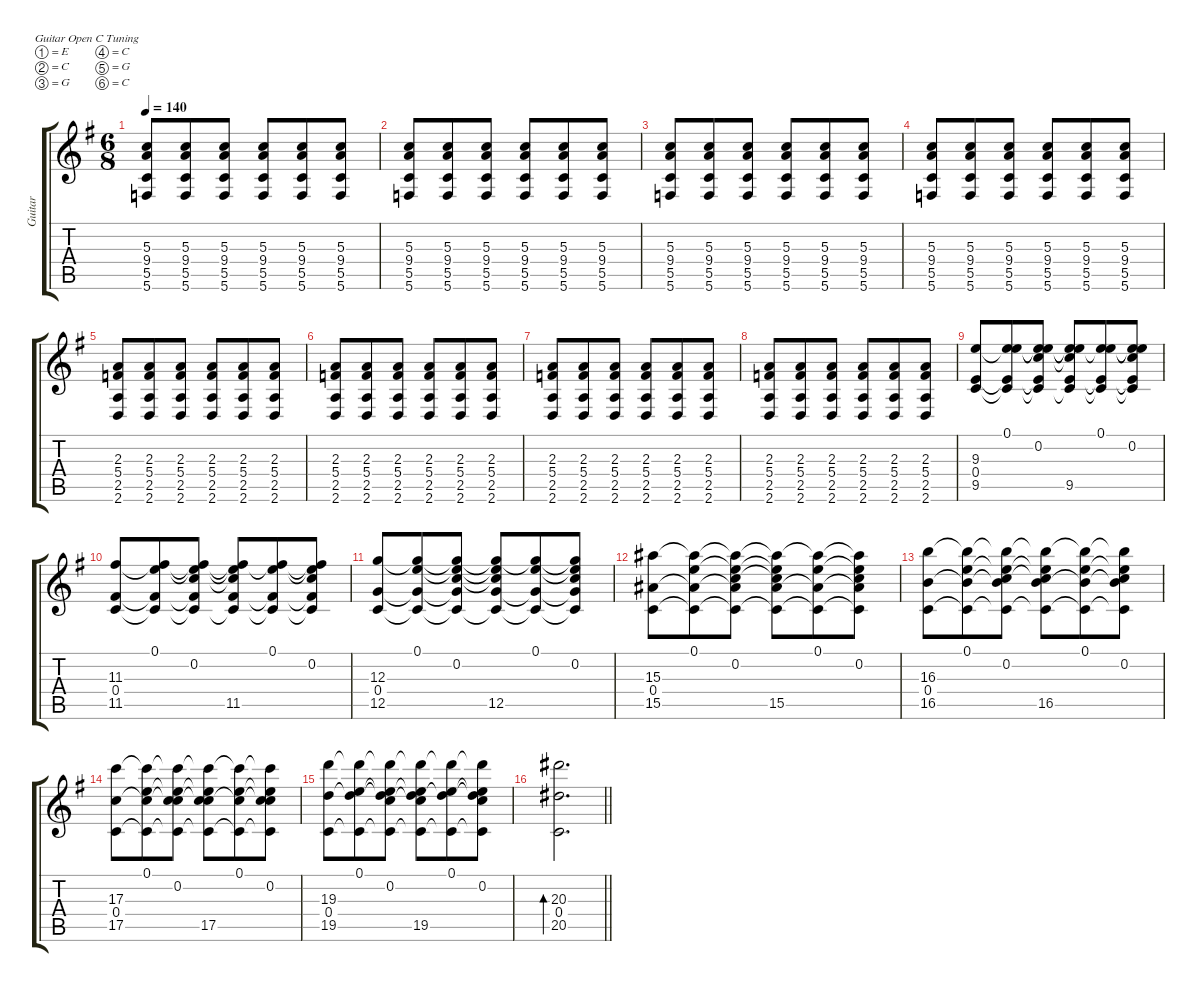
\defaultSystemsLayout 8
\hideDynamics
\bracketExtendMode groupsimilarinstruments
\firstSystemTrackNameMode fullname
\otherSystemsTrackNameOrientation horizontal
\track ("Guitar" "s.guit.") {instrument acousticguitarsteel}
\staff {score tabs}
\tuning (E4 C4 G3 C3 G2 C2)
\ts (6 8)
\tempo 140
\clef g2
\ks g
(5.3{acc forcenatural} 9.4{acc forcenatural} 5.5{acc forcenatural} 5.6{acc forcenatural}).8{dy f beam Up} (5.3{acc forcenatural} 9.4{acc forcenatural} 5.5{acc forcenatural} 5.6{acc forcenatural}).8{dy p beam Up} (5.3{acc forcenatural} 9.4{acc forcenatural} 5.5{acc forcenatural} 5.6{acc forcenatural}).8{beam Up} (5.3{acc forcenatural} 9.4{acc forcenatural} 5.5{acc forcenatural} 5.6{acc forcenatural}).8{beam Up} (5.3{acc forcenatural} 9.4{acc forcenatural} 5.5{acc forcenatural} 5.6{acc forcenatural}).8{dy f beam Up} (5.3{acc forcenatural} 9.4{acc forcenatural} 5.5{acc forcenatural} 5.6{acc forcenatural}).8{dy p beam Up} |
(5.3{acc forcenatural} 9.4{acc forcenatural} 5.5{acc forcenatural} 5.6{acc forcenatural}).8{dy f beam Up} (5.3{acc forcenatural} 9.4{acc forcenatural} 5.5{acc forcenatural} 5.6{acc forcenatural}).8{dy p beam Up} (5.3{acc forcenatural} 9.4{acc forcenatural} 5.5{acc forcenatural} 5.6{acc forcenatural}).8{beam Up} (5.3{acc forcenatural} 9.4{acc forcenatural} 5.5{acc forcenatural} 5.6{acc forcenatural}).8{beam Up} (5.3{acc forcenatural} 9.4{acc forcenatural} 5.5{acc forcenatural} 5.6{acc forcenatural}).8{dy f beam Up} (5.3{acc forcenatural} 9.4{acc forcenatural} 5.5{acc forcenatural} 5.6{acc forcenatural}).8{dy p beam Up} |
(5.3{acc forcenatural} 9.4{acc forcenatural} 5.5{acc forcenatural} 5.6{acc forcenatural}).8{dy f beam Up} (5.3{acc forcenatural} 9.4{acc forcenatural} 5.5{acc forcenatural} 5.6{acc forcenatural}).8{dy p beam Up} (5.3{acc forcenatural} 9.4{acc forcenatural} 5.5{acc forcenatural} 5.6{acc forcenatural}).8{beam Up} (5.3{acc forcenatural} 9.4{acc forcenatural} 5.5{acc forcenatural} 5.6{acc forcenatural}).8{beam Up} (5.3{acc forcenatural} 9.4{acc forcenatural} 5.5{acc forcenatural} 5.6{acc forcenatural}).8{dy f beam Up} (5.3{acc forcenatural} 9.4{acc forcenatural} 5.5{acc forcenatural} 5.6{acc forcenatural}).8{dy p beam Up} |
(5.3{acc forcenatural} 9.4{acc forcenatural} 5.5{acc forcenatural} 5.6{acc forcenatural}).8{dy f beam Up} (5.3{acc forcenatural} 9.4{acc forcenatural} 5.5{acc forcenatural} 5.6{acc forcenatural}).8{dy p beam Up} (5.3{acc forcenatural} 9.4{acc forcenatural} 5.5{acc forcenatural} 5.6{acc forcenatural}).8{beam Up} (5.3{acc forcenatural} 9.4{acc forcenatural} 5.5{acc forcenatural} 5.6{acc forcenatural}).8{beam Up} (5.3{acc forcenatural} 9.4{acc forcenatural} 5.5{acc forcenatural} 5.6{acc forcenatural}).8{dy f beam Up} (5.3{acc forcenatural} 9.4{acc forcenatural} 5.5{acc forcenatural} 5.6{acc forcenatural}).8{dy p beam Up} |
(2.3{acc forcenatural} 5.4{acc forcenatural} 2.5{acc forcenatural} 2.6{acc forcenatural}).8{dy f beam Up} (2.3{acc forcenatural} 5.4{acc forcenatural} 2.5{acc forcenatural} 2.6{acc forcenatural}).8{dy p beam Up} (2.3{acc forcenatural} 5.4{acc forcenatural} 2.5{acc forcenatural} 2.6{acc forcenatural}).8{beam Up} (2.3{acc forcenatural} 5.4{acc forcenatural} 2.5{acc forcenatural} 2.6{acc forcenatural}).8{beam Up} (2.3{acc forcenatural} 5.4{acc forcenatural} 2.5{acc forcenatural} 2.6{acc forcenatural}).8{dy f beam Up} (2.3{acc forcenatural} 5.4{acc forcenatural} 2.5{acc forcenatural} 2.6{acc forcenatural}).8{dy p beam Up} |
(2.3{acc forcenatural} 5.4{acc forcenatural} 2.5{acc forcenatural} 2.6{acc forcenatural}).8{dy f beam Up} (2.3{acc forcenatural} 5.4{acc forcenatural} 2.5{acc forcenatural} 2.6{acc forcenatural}).8{dy p beam Up} (2.3{acc forcenatural} 5.4{acc forcenatural} 2.5{acc forcenatural} 2.6{acc forcenatural}).8{beam Up} (2.3{acc forcenatural} 5.4{acc forcenatural} 2.5{acc forcenatural} 2.6{acc forcenatural}).8{beam Up} (2.3{acc forcenatural} 5.4{acc forcenatural} 2.5{acc forcenatural} 2.6{acc forcenatural}).8{dy f beam Up} (2.3{acc forcenatural} 5.4{acc forcenatural} 2.5{acc forcenatural} 2.6{acc forcenatural}).8{dy p beam Up} |
(2.3{acc forcenatural} 5.4{acc forcenatural} 2.5{acc forcenatural} 2.6{acc forcenatural}).8{dy f beam Up} (2.3{acc forcenatural} 5.4{acc forcenatural} 2.5{acc forcenatural} 2.6{acc forcenatural}).8{dy p beam Up} (2.3{acc forcenatural} 5.4{acc forcenatural} 2.5{acc forcenatural} 2.6{acc forcenatural}).8{beam Up} (2.3{acc forcenatural} 5.4{acc forcenatural} 2.5{acc forcenatural} 2.6{acc forcenatural}).8{beam Up} (2.3{acc forcenatural} 5.4{acc forcenatural} 2.5{acc forcenatural} 2.6{acc forcenatural}).8{dy f beam Up} (2.3{acc forcenatural} 5.4{acc forcenatural} 2.5{acc forcenatural} 2.6{acc forcenatural}).8{dy p beam Up} |
(2.3{acc forcenatural} 5.4{acc forcenatural} 2.5{acc forcenatural} 2.6{acc forcenatural}).8{dy f beam Up} (2.3{acc forcenatural} 5.4{acc forcenatural} 2.5{acc forcenatural} 2.6{acc forcenatural}).8{dy p beam Up} (2.3{acc forcenatural} 5.4{acc forcenatural} 2.5{acc forcenatural} 2.6{acc forcenatural}).8{beam Up} (2.3{acc forcenatural} 5.4{acc forcenatural} 2.5{acc forcenatural} 2.6{acc forcenatural}).8{beam Up} (2.3{acc forcenatural} 5.4{acc forcenatural} 2.5{acc forcenatural} 2.6{acc forcenatural}).8{dy f beam Up} (2.3{acc forcenatural} 5.4{acc forcenatural} 2.5{acc forcenatural} 2.6{acc forcenatural}).8{dy p beam Up} |
(9.3{acc forcenatural} 0.4{acc forcenatural} 9.5{acc forcenatural}).8{dy f beam Up} (0.1{acc forcenatural} 9.3{t acc forcenatural} 0.4{t acc forcenatural} 9.5{t acc forcenatural}).8{beam Up} (0.1{t acc forcenatural} 0.2{acc forcenatural} 9.3{t acc forcenatural} 0.4{t acc forcenatural} 9.5{t acc forcenatural}).8{beam Up} (0.1{t acc forcenatural} 0.2{t acc forcenatural} 9.3{t acc forcenatural} 0.4{t acc forcenatural} 9.5{acc forcenatural}).8{beam Up} (0.1{acc forcenatural} 9.3{t acc forcenatural} 0.4{t acc forcenatural} 9.5{t acc forcenatural}).8{beam Up} (0.1{t acc forcenatural} 0.2{acc forcenatural} 9.3{t acc forcenatural} 0.4{t acc forcenatural} 9.5{t acc forcenatural}).8{beam Up} |
(11.3{acc #} 0.4{acc forcenatural} 11.5{acc #}).8{beam Up} (0.1{acc forcenatural} 11.3{t acc #} 0.4{t acc forcenatural} 11.5{t acc #}).8{beam Up} (0.1{t acc forcenatural} 0.2{acc forcenatural} 11.3{t acc #} 0.4{t acc forcenatural} 11.5{t acc #}).8{beam Up} (0.1{t acc forcenatural} 0.2{t acc forcenatural} 11.3{t acc #} 0.4{t acc forcenatural} 11.5{acc #}).8{beam Up} (0.1{acc forcenatural} 11.3{t acc #} 0.4{t acc forcenatural} 11.5{t acc #}).8{beam Up} (0.1{t acc forcenatural} 0.2{acc forcenatural} 11.3{t acc #} 0.4{t acc forcenatural} 11.5{t acc #}).8{beam Up} |
(12.3{acc forcenatural} 0.4{acc forcenatural} 12.5{acc forcenatural}).8{beam Up} (0.1{acc forcenatural} 12.3{t acc forcenatural} 0.4{t acc forcenatural} 12.5{t acc forcenatural}).8{beam Up} (0.1{t acc forcenatural} 0.2{acc forcenatural} 12.3{t acc forcenatural} 0.4{t acc forcenatural} 12.5{t acc forcenatural}).8{beam Up} (0.1{t acc forcenatural} 0.2{t acc forcenatural} 12.3{t acc forcenatural} 0.4{t acc forcenatural} 12.5{acc forcenatural}).8{beam Up} (0.1{acc forcenatural} 12.3{t acc forcenatural} 0.4{t acc forcenatural} 12.5{t acc forcenatural}).8{beam Up} (0.1{t acc forcenatural} 0.2{acc forcenatural} 12.3{t acc forcenatural} 0.4{t acc forcenatural} 12.5{t acc forcenatural}).8{beam Up} |
(15.3{acc #} 0.4{acc forcenatural} 15.5{acc #}).8{beam Down} (0.1{acc forcenatural} 15.3{t acc #} 0.4{t acc forcenatural} 15.5{t acc #}).8{beam Down} (0.1{t acc forcenatural} 0.2{acc forcenatural} 15.3{t acc #} 0.4{t acc forcenatural} 15.5{t acc #}).8{beam Down} (0.1{t acc forcenatural} 0.2{t acc forcenatural} 15.3{t acc #} 0.4{t acc forcenatural} 15.5{acc #}).8{beam Down} (0.1{acc forcenatural} 15.3{t acc #} 0.4{t acc forcenatural} 15.5{t acc #}).8{beam Down} (0.1{t acc forcenatural} 0.2{acc forcenatural} 15.3{t acc #} 0.4{t acc forcenatural} 15.5{t acc #}).8{beam Down} |
(16.3{acc forcenatural} 0.4{acc forcenatural} 16.5{acc forcenatural}).8{beam Down} (0.1{acc forcenatural} 16.3{t acc forcenatural} 0.4{t acc forcenatural} 16.5{t acc forcenatural}).8{beam Down} (0.1{t acc forcenatural} 0.2{acc forcenatural} 16.3{t acc forcenatural} 0.4{t acc forcenatural} 16.5{t acc forcenatural}).8{beam Down} (0.1{t acc forcenatural} 0.2{t acc forcenatural} 16.3{t acc forcenatural} 0.4{t acc forcenatural} 16.5{acc forcenatural}).8{beam Down} (0.1{acc forcenatural} 16.3{t acc forcenatural} 0.4{t acc forcenatural} 16.5{t acc forcenatural}).8{beam Down} (0.1{t acc forcenatural} 0.2{acc forcenatural} 16.3{t acc forcenatural} 0.4{t acc forcenatural} 16.5{t acc forcenatural}).8{beam Down} |
(17.3{acc forcenatural} 0.4{acc forcenatural} 17.5{acc forcenatural}).8{beam Down} (0.1{acc forcenatural} 17.3{t acc forcenatural} 0.4{t acc forcenatural} 17.5{t acc forcenatural}).8{beam Down} (0.1{t acc forcenatural} 0.2{acc forcenatural} 17.3{t acc forcenatural} 0.4{t acc forcenatural} 17.5{t acc forcenatural}).8{beam Down} (0.1{t acc forcenatural} 0.2{t acc forcenatural} 17.3{t acc forcenatural} 0.4{t acc forcenatural} 17.5{acc forcenatural}).8{beam Down} (0.1{acc forcenatural} 17.3{t acc forcenatural} 0.4{t acc forcenatural} 17.5{t acc forcenatural}).8{beam Down} (0.1{t acc forcenatural} 0.2{acc forcenatural} 17.3{t acc forcenatural} 0.4{t acc forcenatural} 17.5{t acc forcenatural}).8{beam Down} |
(19.3{acc forcenatural} 0.4{acc forcenatural} 19.5{acc forcenatural}).8{beam Down} (0.1{acc forcenatural} 19.3{t acc forcenatural} 0.4{t acc forcenatural} 19.5{t acc forcenatural}).8{beam Down} (0.1{t acc forcenatural} 0.2{acc forcenatural} 19.3{t acc forcenatural} 0.4{t acc forcenatural} 19.5{t acc forcenatural}).8{beam Down} (0.1{t acc forcenatural} 0.2{t acc forcenatural} 19.3{t acc forcenatural} 0.4{t acc forcenatural} 19.5{acc forcenatural}).8{beam Down} (0.1{acc forcenatural} 19.3{t acc forcenatural} 0.4{t acc forcenatural} 19.5{t acc forcenatural}).8{beam Down} (0.1{t acc forcenatural} 0.2{acc forcenatural} 19.3{t acc forcenatural} 0.4{t acc forcenatural} 19.5{t acc forcenatural}).8{beam Down} |
\barLineRight lightlight
(20.3{acc #} 0.4{acc forcenatural} 20.5{acc #}).2{d bd 240 beam Down}
